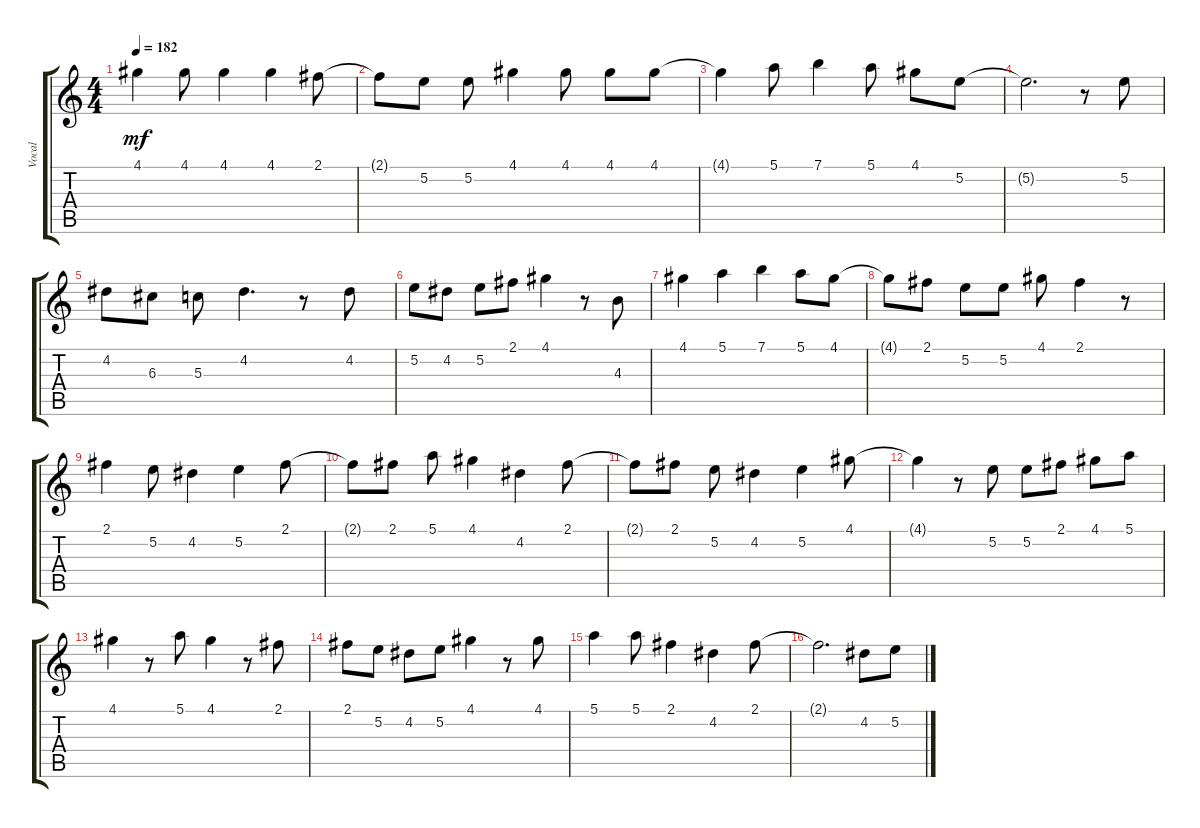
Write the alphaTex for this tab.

\track ("Vocal" "Vocal") {instrument acousticguitarsteel}
\staff {score tabs}
\tuning (E4 B3 G3 D3 A2 E2) {hide}
\ts (4 4)
\tempo 182
\clef g2
\ks c
4.1.4{dy mf} 4.1.8 4.1.4 4.1.4 2.1.8 |
2.1{t}.8 5.2.8 5.2.8 4.1.4 4.1.8 4.1.8 4.1.8 |
4.1{t}.4 5.1.8 7.1.4 5.1.8 4.1.8 5.2.8 |
5.2{t}.2{d} r.8 5.2.8 |
4.2.8 6.3.8 5.3.8 4.2.4{d} r.8 4.2.8 |
5.2.8 4.2.8 5.2.8 2.1.8 4.1.4 r.8 4.3.8 |
4.1.4 5.1.4 7.1.4 5.1.8 4.1.8 |
4.1{t}.8 2.1.8 5.2.8 5.2.8 4.1.8 2.1.4 r.8 |
2.1.4 5.2.8 4.2.4 5.2.4 2.1.8 |
2.1{t}.8 2.1.8 5.1.8 4.1.4 4.2.4 2.1.8 |
2.1{t}.8 2.1.8 5.2.8 4.2.4 5.2.4 4.1.8 |
4.1{t}.4 r.8 5.2.8 5.2.8 2.1.8 4.1.8 5.1.8 |
4.1.4 r.8 5.1.8 4.1.4 r.8 2.1.8 |
2.1.8 5.2.8 4.2.8 5.2.8 4.1.4 r.8 4.1.8 |
5.1.4 5.1.8 2.1.4 4.2.4 2.1.8 |
2.1{t}.2{d} 4.2.8 5.2.8
